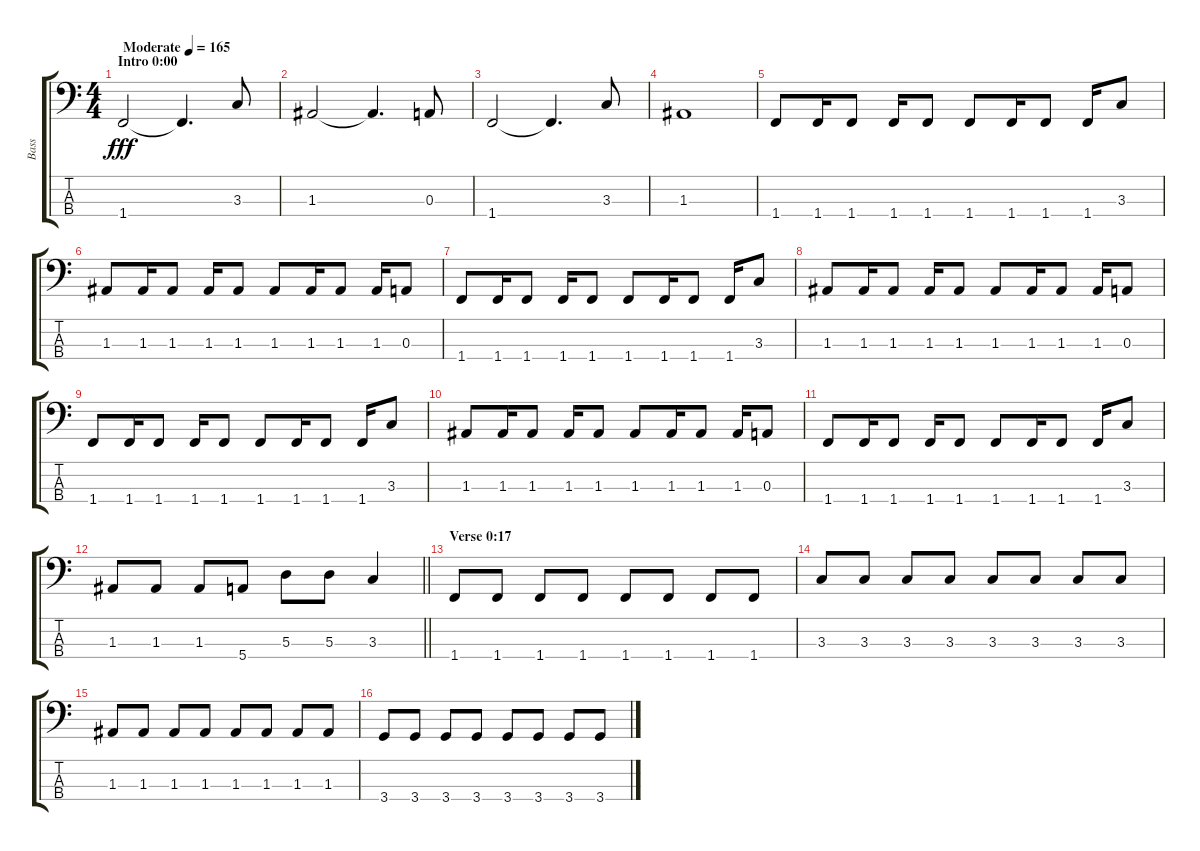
\track ("Bass" "Bass") {instrument electricbasspick}
\staff {score tabs}
\tuning (G2 D2 A1 E1) {hide}
\ts (4 4)
\section ("" "Intro 0:00")
\tempo (165 "Moderate")
\clef f4
\ks c
1.4.2{dy fff instrument electricbasspick} 1.4{t}.4{d} 3.3.8 |
1.3.2 1.3{t}.4{d} 0.3.8 |
1.4.2 1.4{t}.4{d} 3.3.8 |
1.3.1 |
1.4.8 1.4.16 1.4.8 1.4.16 1.4.8 1.4.8 1.4.16 1.4.8 1.4.16 3.3.8 |
1.3.8 1.3.16 1.3.8 1.3.16 1.3.8 1.3.8 1.3.16 1.3.8 1.3.16 0.3.8 |
1.4.8 1.4.16 1.4.8 1.4.16 1.4.8 1.4.8 1.4.16 1.4.8 1.4.16 3.3.8 |
1.3.8 1.3.16 1.3.8 1.3.16 1.3.8 1.3.8 1.3.16 1.3.8 1.3.16 0.3.8 |
1.4.8 1.4.16 1.4.8 1.4.16 1.4.8 1.4.8 1.4.16 1.4.8 1.4.16 3.3.8 |
1.3.8 1.3.16 1.3.8 1.3.16 1.3.8 1.3.8 1.3.16 1.3.8 1.3.16 0.3.8 |
1.4.8 1.4.16 1.4.8 1.4.16 1.4.8 1.4.8 1.4.16 1.4.8 1.4.16 3.3.8 |
\barLineRight lightlight
1.3.8 1.3.8 1.3.8 5.4.8 5.3.8 5.3.8 3.3.4 |
\section ("" "Verse 0:17")
1.4.8 1.4.8 1.4.8 1.4.8 1.4.8 1.4.8 1.4.8 1.4.8 |
3.3.8 3.3.8 3.3.8 3.3.8 3.3.8 3.3.8 3.3.8 3.3.8 |
1.3.8 1.3.8 1.3.8 1.3.8 1.3.8 1.3.8 1.3.8 1.3.8 |
3.4.8 3.4.8 3.4.8 3.4.8 3.4.8 3.4.8 3.4.8 3.4.8
